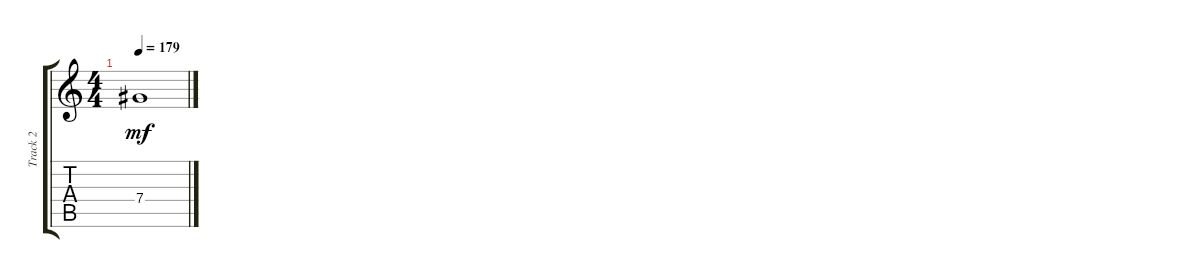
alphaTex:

\track ("Track 2" "Track 2") {instrument distortionguitar}
\staff {score tabs}
\tuning (Eb4 Bb3 Gb3 Db3 Ab2 Db2) {hide}
\ts (4 4)
\tempo 179
\clef g2
\ks c
7.4.1{dy mf}
